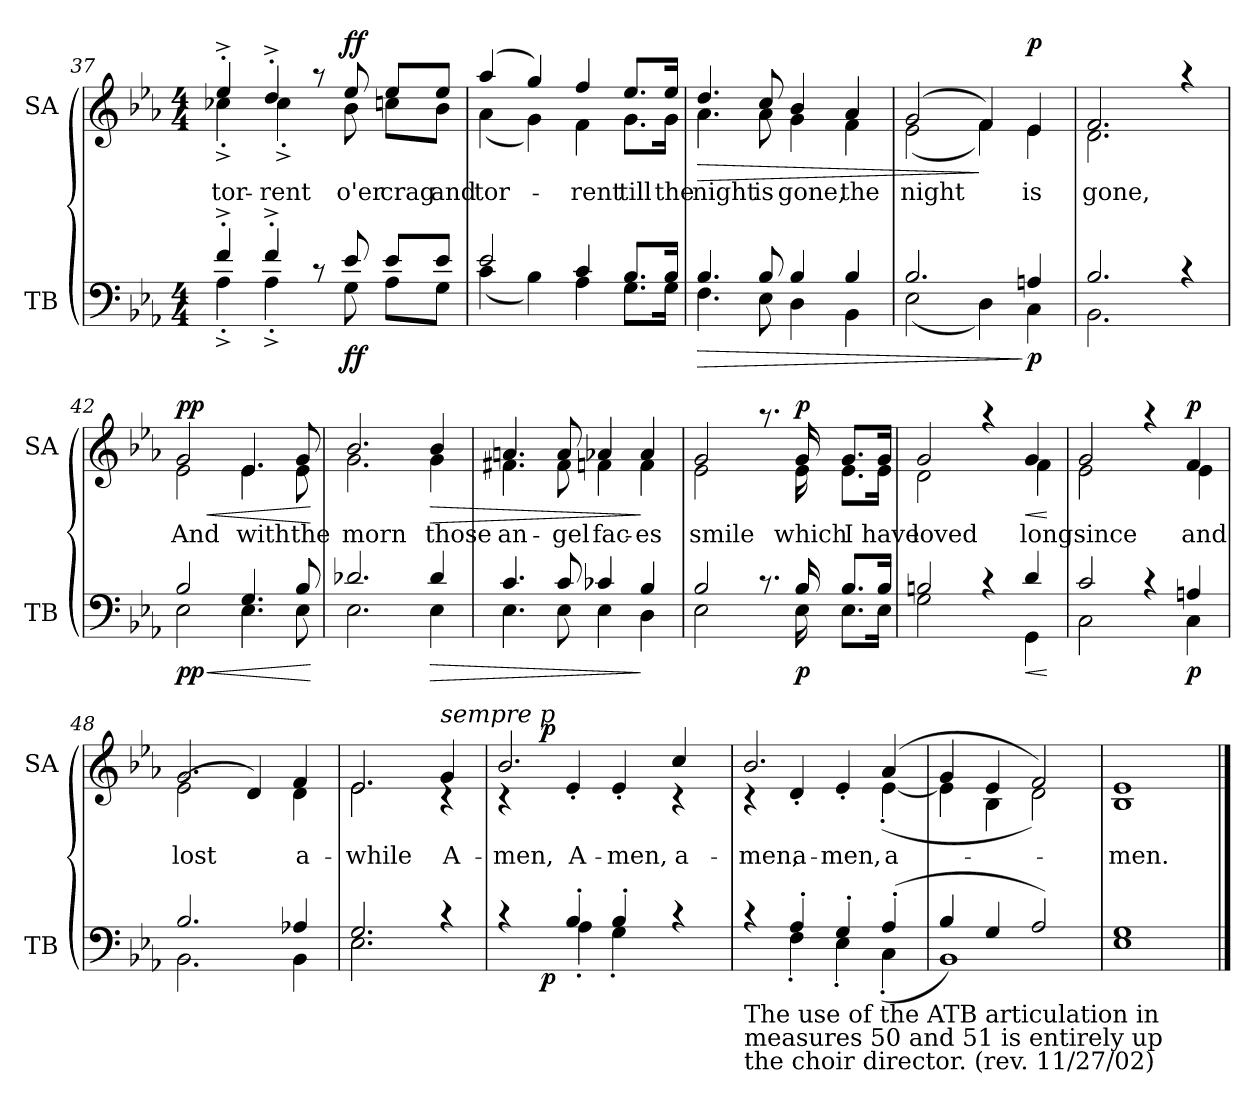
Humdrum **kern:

**kern	**dynam	**kern	**text	**dynam
*part2	*part2	*part1	*part1	*part1
*staff2	*staff2	*staff1	*staff1	*staff1
*I"TB	*	*I"SA	*	*
*I'TB	*	*I'SA	*	*
!!LO:LB:g=z
*clefF4	*	*clefG2	*	*
*k[b-e-a-]	*	*k[b-e-a-]	*	*
*E-:	*	*E-:	*	*
*M4/4	*	*M4/4	*	*
=37	=37	=37	=37	=37
*^	*	*^	*	*
!	!	!	!	!	!LO:LY:b	!
4f^>'>/	4A-^<'<\	.	4ee-^>'>/	4cc-X^<'<\	tor-	.
!	!	!	!	!	!LO:LY:b	!
4f^>'>/	4A-^<'<\	.	4dd^>'>/	4cc-^<'<\	-rent	.
8rc	8ryy	.	8raa	8ryy	.	.
!	!	!LO:DY:b	!	!	!LO:LY:b	!LO:DY:a
8e-/	8G\	ff	8ee-/	8b-\	o'er	ff
!	!	!	!	!	!LO:LY:b	!
8e-/L	8A-\L	.	8ee-/L	8ccn\L	crag	.
!	!	!	!	!	!LO:LY:b	!
8e-/J	8G\J	.	8ee-/J	8b-\J	and	.
=38	=38	=38	=38	=38	=38	=38
!	!	!	!	!	!LO:LY:b	!
2e-/	(<4c\	.	(4aa-/	(<4a-\	tor-	.
.	4B-\)	.	4gg/)	4g\)	.	.
!	!	!	!	!	!LO:LY:b	!
4c/	4A-\	.	4ff/	4f\	-rent	.
!	!	!	!	!	!LO:LY:b	!
8.B-/L	8.G\L	.	8.ee-/L	8.g\L	till	.
!	!	!	!	!	!LO:LY:b	!
16B-/Jk	16G\Jk	.	16ee-/Jk	16g\Jk	the	.
=39	=39	=39	=39	=39	=39	=39
!	!	!LO:HP:b	!	!	!LO:LY:b	!LO:HP:b
4.B-/	4.F\	>	4.dd/	4.a-\	night	>
!	!	!	!	!	!LO:LY:b	!
8B-/	8E-\	.	8cc/	8a-\	is	.
!	!	!	!	!	!LO:LY:b	!
4B-/	4D\	.	4b-/	4g\	gone,	.
!	!	!	!	!	!LO:LY:b	!
4B-/	4BB-\	.	4a-/	4f\	the	.
=40	=40	=40	=40	=40	=40	=40
!	!	!	!	!	!LO:LY:b	!
2.B-/	(<2E-\	.	(2g/	(<2e-\	night	.
.	4D\)	.	4f/)	4f\)	.	]
!	!	!LO:DY:n=1:b	!	!	!LO:LY:b	!LO:DY:a
4An/	4C\	] p	4e-/	4e-\	is	p
=41	=41	=41	=41	=41	=41	=41
!	!	!	!	!	!LO:LY:b	!
2.B-/	2.BB-\	.	2.f/	2.d\	gone,	.
4rc	4ryy	.	4raa	4ryy	.	.
!!LO:LB:g=z	!!
=42	=42	=42	=42	=42	=42	=42
!	!	!LO:HP:b	!	!	!LO:LY:b	!LO:HP:b
!	!	!LO:DY:n=1:b	!	!	!	!LO:DY:n=1:a
2B-/	2E-\	< pp	2g/	2e-\	And	< pp
!	!	!	!	!	!LO:LY:b	!
4.G/	4.E-\	.	4.e-/	4.e-\	with	.
!	!	!	!	!	!LO:LY:b	!
8B-/	8E-\	.	8g/	8e-\	the	.
*v	*v	*	*	*	*	*
*	*	*v	*v	*	*
.	[	.	.	[
=43	=43	=43	=43	=43
*^	*	*^	*	*
!	!	!	!	!	!LO:LY:b	!
2.d-X/	2.E-\	.	2.b-/	2.g\	morn	.
!	!	!LO:HP:b	!	!	!LO:LY:b	!LO:HP:b
4d-/	4E-\	>	4b-/	4g\	those	>
=44	=44	=44	=44	=44	=44	=44
!	!	!	!	!	!LO:LY:b	!
4.c/	4.E-\	.	4.an/	4.f#X\	an-	.
!	!	!	!	!	!LO:LY:b	!
8c/	8E-\	.	8a/	8f#\	-gel	.
!	!	!	!	!	!LO:LY:b	!
4c-X/	4E-\	.	4a-X/	4fn\	fac-	.
!	!	!	!	!	!LO:LY:b	!
4B-/	4D\	]	4a-/	4f\	-es	]
=45	=45	=45	=45	=45	=45	=45
!	!	!	!	!	!LO:LY:b	!
2B-/	2E-\	.	2g/	2e-\	smile	.
8.rc	8.ryy	.	8.raa	8.ryy	.	.
!	!	!LO:DY:b	!	!	!LO:LY:b	!LO:DY:a
16B-/	16E-\	p	16g/	16e-\	which	p
!	!	!	!	!	!LO:LY:b	!
8.B-/L	8.E-\L	.	8.g/L	8.e-\L	I	.
!	!	!	!	!	!LO:LY:b	!
16B-/Jk	16E-\Jk	.	16g/Jk	16e-\Jk	have	.
=46	=46	=46	=46	=46	=46	=46
!	!	!	!	!	!LO:LY:b	!
2Bn/	2G\	.	2g/	2d\	loved	.
4rc	4ryy	.	4raa	4ryy	.	.
!	!	!LO:HP:b	!	!	!LO:LY:b	!LO:HP:b
4d/	4GG\	<	4g/	4f\	long	<
*v	*v	*	*	*	*	*
*	*	*v	*v	*	*
.	[	.	.	[
!!LO:PB:g=z
=47	=47	=47	=47	=47
*^	*	*^	*	*
!	!	!	!	!	!LO:LY:b	!
2c/	2C\	.	2g/	2e-\	since	.
4rc	4ryy	.	4raa	4ryy	.	.
!	!	!LO:DY:b	!	!	!LO:LY:b	!LO:DY:a
4An/	4C\	p	4f/	4e-\	and	p
=48	=48	=48	=48	=48	=48	=48
!	!	!	!	!	!LO:LY:b	!
2.B-/	2.BB-\	.	2.g/	(<2e-\	lost	.
.	.	.	.	4d/)	.	.
!	!	!	!	!	!LO:LY:b	!
4A-X/	4BB-\	.	4f/	4d\	a-	.
=49	=49	=49	=49	=49	=49	=49
!	!	!	!	!	!LO:LY:b	!
2.G/	2.E-\	.	2.e-/	2.e-\	-while	.
!	!	!	!LO:TX:a:i:t=sempre p	!	!	!
!	!	!	!	!	!LO:LY:a	!
4rc	4ryy	.	4g/	4rc	-A-	.
=50	=50	=50	=50	=50	=50	=50
!	!	!	!	!	!LO:LY:a	!
*	*^	*	*	*^	*	*
4rc	4ryy	8ryy	.	2.b-/	4rc	8ryy	men,	.
.	.	32ryy	.	.	.	32ryy	.	.
!	!	!	!LO:DY:b	!	!	!	!	!LO:DY:b
.	.	2ryy	p	.	.	2ryy	.	p
!	!	!	!	!	!	!	!LO:LY:b	!
4B-'>/	4A-'<\	.	.	.	4e-'>/	.	-A-	.
!	!	!	!	!	!	!	!LO:LY:b	!
4B-'>/	4G'<\	.	.	.	4e-'>/	.	-men,	.
.	.	4ryy	.	.	.	4ryy	.	.
!	!	!	!	!	!	!	!LO:LY:a	!
4rc	4ryy	.	.	4cc/	4rc	.	a-	.
.	.	16.ryy	.	.	.	16.ryy	.	.
!!LO:LB:g=z
=51	=51	=51	=51	=51	=51	=51	=51	=51
!LO:TX:b:t=The use of the ATB articulation in\nmeasures 50 and 51 is entirely up \nthe choir director. (rev. 11/27/02)	!	!	!	!	!	!	!	!
!	!	!	!	!	!	!	!LO:LY:a	!
*	*v	*v	*	*	*	*	*	*
*	*	*	*	*v	*v	*	*
4rc	4ryy	.	2.b-/	4rc	men,	.
!	!	!	!	!	!LO:LY:b	!
4A-'>/	4F'<\	.	.	4d'>/	-a-	.
!	!	!	!	!	!LO:LY:b	!
4G'>/	4E-'<\	.	.	4e-'>/	-men,	.
!	!	!	!	!	!LO:LY:a	!
!	!	!	!	!	!LO:LY:b	!
(4A-'>/	(<4C'<\	.	(4a-/	(<[<4e-'<\	a-	.
=52	=52	=52	=52	=52	=52	=52
4B-/	1BB-)	.	4g/	4e-\]	.	.
4G/	.	.	4e-/	4B-\	.	.
2A-/)	.	.	2f/)	2d\)	.	.
*v	*v	*	*	*	*	*
=53	=53	=53	=53	=53	=53
!	!	!	!	!LO:LY:a	!
*	*	*v	*v	*	*
1E- 1G	.	1B- 1e-	-men.	.
==	==	==	==	==
*-	*-	*-	*-	*-
